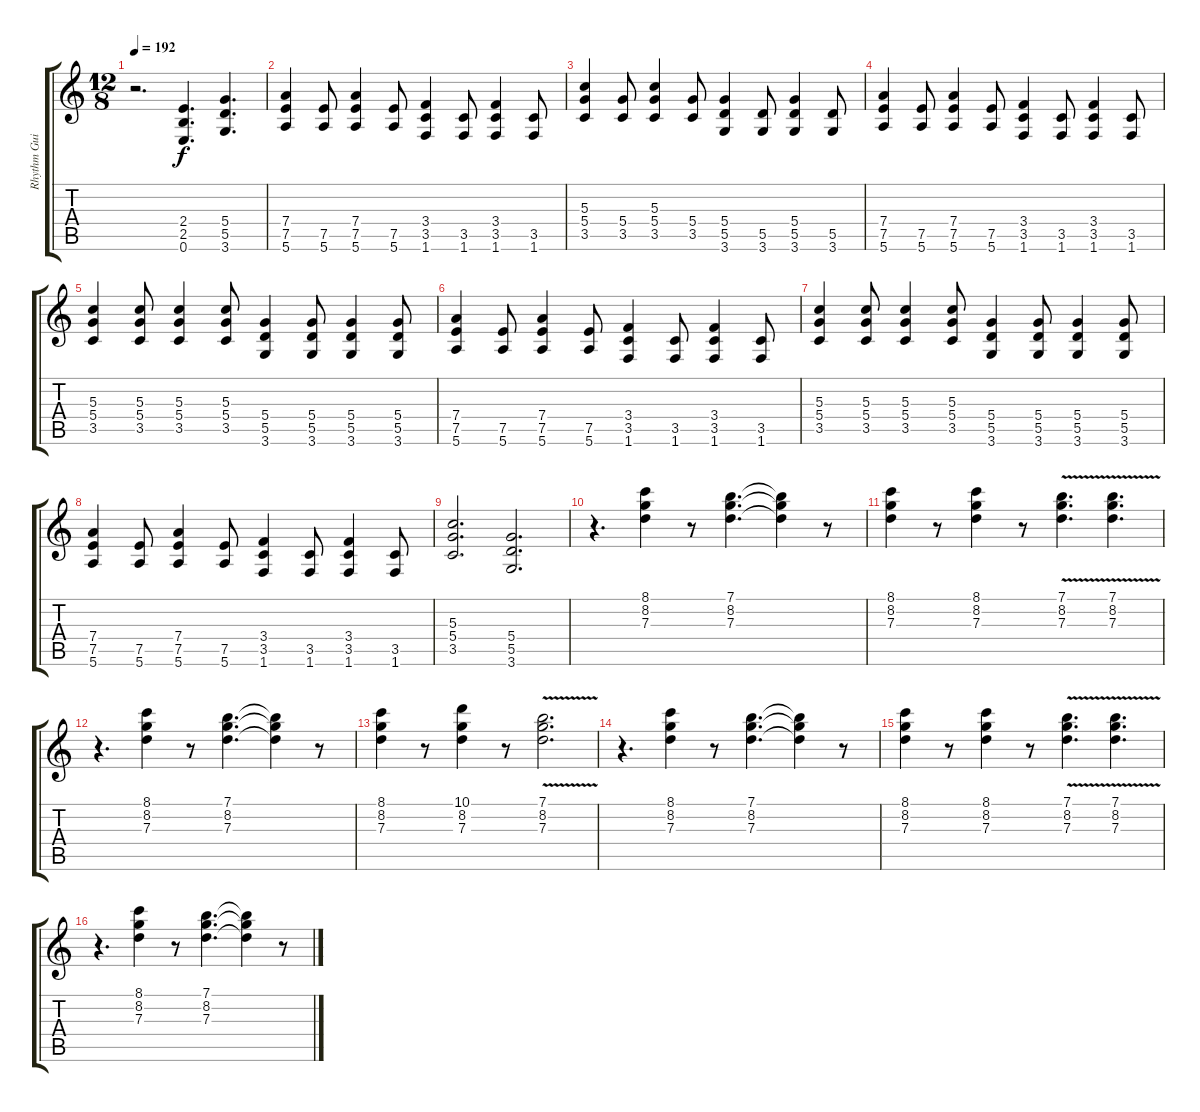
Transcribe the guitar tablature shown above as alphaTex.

\track ("Rhythm Guitar" "Rhythm Gui") {instrument distortionguitar}
\staff {score tabs}
\tuning (E4 B3 G3 D3 A2 E2) {hide}
\ts (12 8)
\tempo 192
\clef g2
\ks c
r.2{d dy f} (2.4 2.5 0.6).4{d} (5.4 5.5 3.6).4{d} |
(7.4 7.5 5.6).4 (7.5 5.6).8 (7.4 7.5 5.6).4 (7.5 5.6).8 (3.4 3.5 1.6).4 (3.5 1.6).8 (3.4 3.5 1.6).4 (3.5 1.6).8 |
(5.3 5.4 3.5).4 (5.4 3.5).8 (5.3 5.4 3.5).4 (5.4 3.5).8 (5.4 5.5 3.6).4 (5.5 3.6).8 (5.4 5.5 3.6).4 (5.5 3.6).8 |
(7.4 7.5 5.6).4 (7.5 5.6).8 (7.4 7.5 5.6).4 (7.5 5.6).8 (3.4 3.5 1.6).4 (3.5 1.6).8 (3.4 3.5 1.6).4 (3.5 1.6).8 |
(5.3 5.4 3.5).4 (5.3 5.4 3.5).8 (5.3 5.4 3.5).4 (5.3 5.4 3.5).8 (5.4 5.5 3.6).4 (5.4 5.5 3.6).8 (5.4 5.5 3.6).4 (5.4 5.5 3.6).8 |
(7.4 7.5 5.6).4 (7.5 5.6).8 (7.4 7.5 5.6).4 (7.5 5.6).8 (3.4 3.5 1.6).4 (3.5 1.6).8 (3.4 3.5 1.6).4 (3.5 1.6).8 |
(5.3 5.4 3.5).4 (5.3 5.4 3.5).8 (5.3 5.4 3.5).4 (5.3 5.4 3.5).8 (5.4 5.5 3.6).4 (5.4 5.5 3.6).8 (5.4 5.5 3.6).4 (5.4 5.5 3.6).8 |
(7.4 7.5 5.6).4 (7.5 5.6).8 (7.4 7.5 5.6).4 (7.5 5.6).8 (3.4 3.5 1.6).4 (3.5 1.6).8 (3.4 3.5 1.6).4 (3.5 1.6).8 |
(5.3 5.4 3.5).2{d} (5.4 5.5 3.6).2{d} |
r.4{d} (8.1 8.2 7.3).4 r.8 (7.1 8.2 7.3).4{d} (7.1{t} 8.2{t} 7.3{t}).4 r.8 |
(8.1 8.2 7.3).4 r.8 (8.1 8.2 7.3).4 r.8 (7.1{v} 8.2{v} 7.3{v}).4{d} (7.1{v} 8.2{v} 7.3{v}).4{d} |
r.4{d} (8.1 8.2 7.3).4 r.8 (7.1 8.2 7.3).4{d} (7.1{t} 8.2{t} 7.3{t}).4 r.8 |
(8.1 8.2 7.3).4 r.8 (10.1 8.2 7.3).4 r.8 (7.1{v} 8.2{v} 7.3{v}).2{d} |
r.4{d} (8.1 8.2 7.3).4 r.8 (7.1 8.2 7.3).4{d} (7.1{t} 8.2{t} 7.3{t}).4 r.8 |
(8.1 8.2 7.3).4 r.8 (8.1 8.2 7.3).4 r.8 (7.1{v} 8.2{v} 7.3{v}).4{d} (7.1{v} 8.2{v} 7.3{v}).4{d} |
r.4{d} (8.1 8.2 7.3).4 r.8 (7.1 8.2 7.3).4{d} (7.1{t} 8.2{t} 7.3{t}).4 r.8
